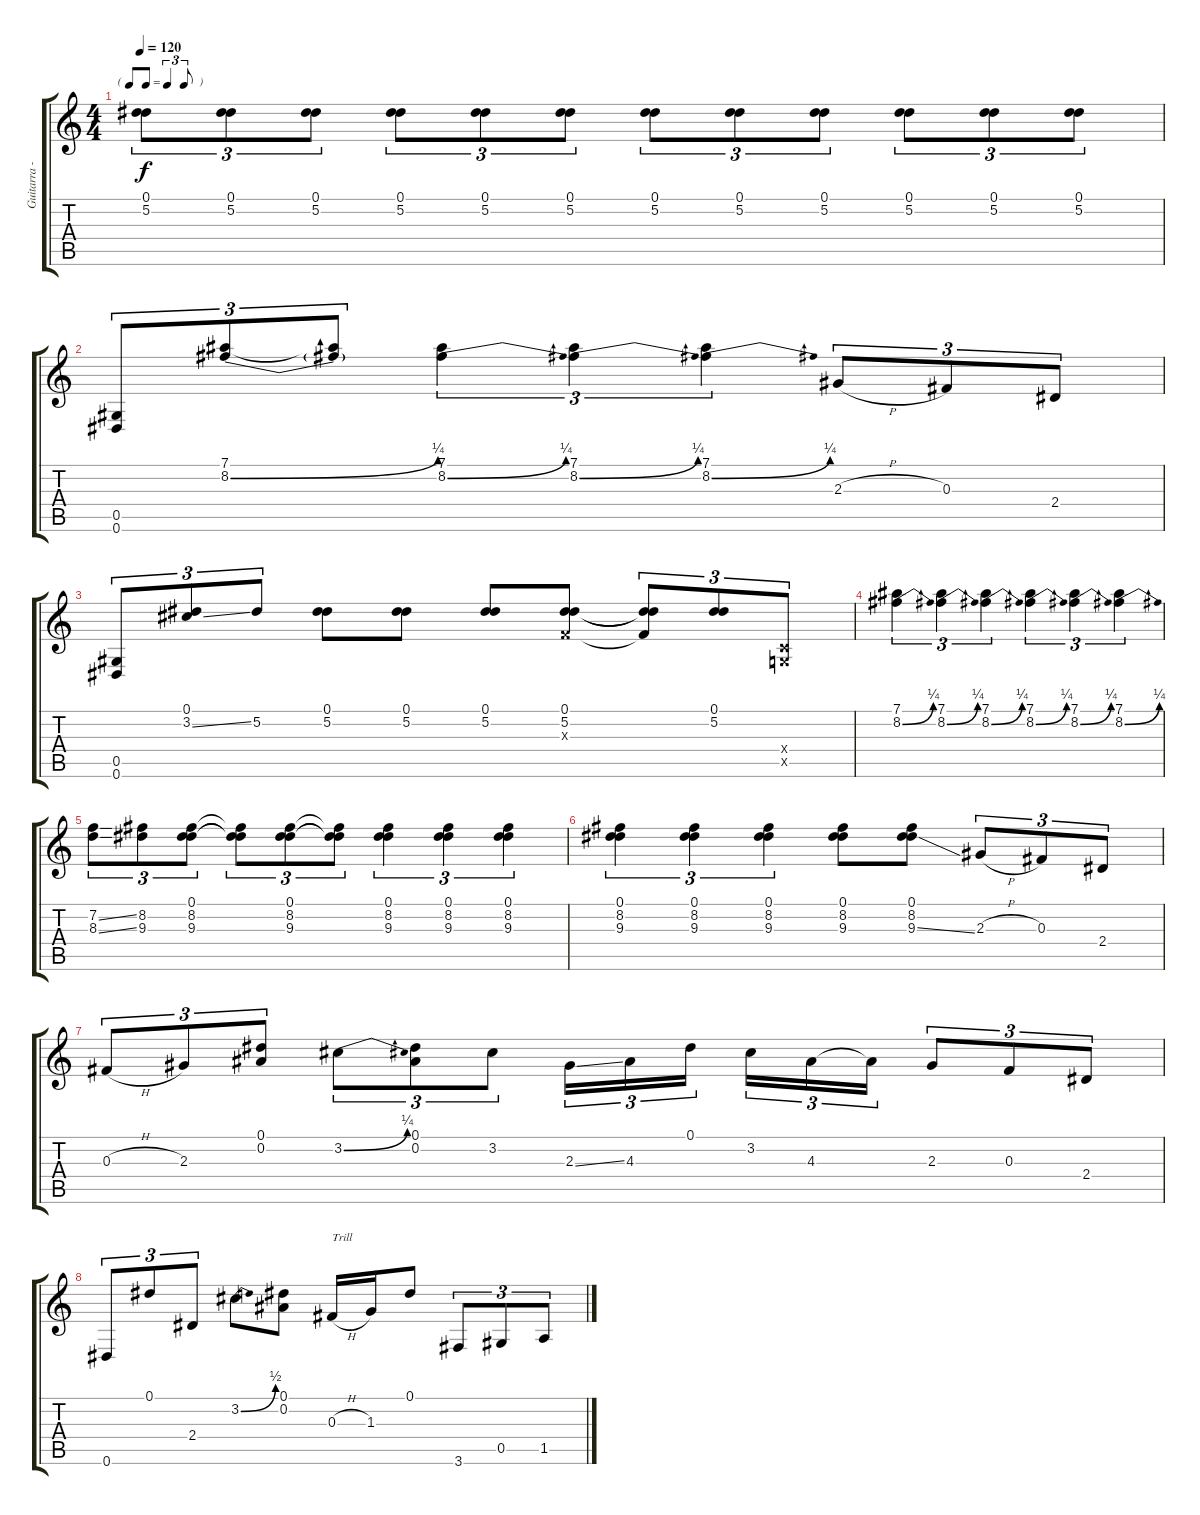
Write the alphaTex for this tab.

\track ("Guitarra - SRV" "Guitarra -") {instrument overdrivenguitar}
\staff {score tabs}
\tuning (Eb4 Bb3 Gb3 Db3 Ab2 Eb2) {hide}
\ts (4 4)
\tf triplet8th
\tempo 120
\clef g2
\ks c
(0.1 5.2).8{tu (3 2) dy f} (0.1 5.2).8{tu (3 2)} (0.1 5.2).8{tu (3 2)} (0.1 5.2).8{tu (3 2)} (0.1 5.2).8{tu (3 2)} (0.1 5.2).8{tu (3 2)} (0.1 5.2).8{tu (3 2)} (0.1 5.2).8{tu (3 2)} (0.1 5.2).8{tu (3 2)} (0.1 5.2).8{tu (3 2)} (0.1 5.2).8{tu (3 2)} (0.1 5.2).8{tu (3 2)} |
(0.5 0.6).8{tu (3 2)} (7.1 8.2{be (bend 0 0 60 1)}).8{tu (3 2)} (7.1{t} 8.2{t}).8{tu (3 2)} (7.1 8.2{be (bend 0 0 60 1)}).4{tu (3 2)} (7.1 8.2{be (bend 0 0 60 1)}).4{tu (3 2)} (7.1 8.2{be (bend 0 0 60 1)}).4{tu (3 2)} 2.3{h}.8{tu (3 2)} 0.3.8{tu (3 2)} 2.4.8{tu (3 2)} |
(0.5 0.6).8{tu (3 2)} (0.1 3.2{ss}).8{tu (3 2)} 5.2.8{tu (3 2)} (0.1 5.2).8 (0.1 5.2).8 (0.1 5.2).8 (0.1 5.2 -1.3{x}).8 (0.1{t} 5.2{t} -1.3{t}).8{tu (3 2)} (0.1 5.2).8{tu (3 2)} (-1.4{x} -1.5{x}).8{tu (3 2)} |
(7.1 8.2{be (bend 0 0 60 1)}).4{tu (3 2)} (7.1 8.2{be (bend 0 0 60 1)}).4{tu (3 2)} (7.1 8.2{be (bend 0 0 60 1)}).4{tu (3 2)} (7.1 8.2{be (bend 0 0 60 1)}).4{tu (3 2)} (7.1 8.2{be (bend 0 0 60 1)}).4{tu (3 2)} (7.1 8.2{be (bend 0 0 60 1)}).4{tu (3 2)} |
(7.2{ss} 8.3{ss}).8{tu (3 2)} (8.2 9.3).8{tu (3 2)} (0.1 8.2 9.3).8{tu (3 2)} (0.1{t} 8.2{t} 9.3{t}).8{tu (3 2)} (0.1 8.2 9.3).8{tu (3 2)} (0.1{t} 8.2{t} 9.3{t}).8{tu (3 2)} (0.1 8.2 9.3).4{tu (3 2)} (0.1 8.2 9.3).4{tu (3 2)} (0.1 8.2 9.3).4{tu (3 2)} |
(0.1 8.2 9.3).4{tu (3 2)} (0.1 8.2 9.3).4{tu (3 2)} (0.1 8.2 9.3).4{tu (3 2)} (0.1 8.2 9.3).8 (0.1 8.2 9.3{ss}).8 2.3{h}.8{tu (3 2)} 0.3.8{tu (3 2)} 2.4.8{tu (3 2)} |
0.3{h}.8{tu (3 2)} 2.3.8{tu (3 2)} (0.1 0.2).8{tu (3 2)} 3.2{be (bend 0 0 60 1)}.8{tu (3 2)} (0.1 0.2).8{tu (3 2)} 3.2.8{tu (3 2)} 2.3{ss}.16{tu (3 2)} 4.3.16{tu (3 2)} 0.1.16{tu (3 2)} 3.2.16{tu (3 2)} 4.3.16{tu (3 2)} 4.3{t}.16{tu (3 2)} 2.3.8{tu (3 2)} 0.3.8{tu (3 2)} 2.4.8{tu (3 2)} |
0.6.8{tu (3 2)} 0.1.8{tu (3 2)} 2.4.8{tu (3 2)} 3.2{be (bend 0 0 60 2)}.8 (0.1 0.2).8 0.3{h}.16{txt "Trill"} 1.3.16 0.1.8 3.6.8{tu (3 2)} 0.5.8{tu (3 2)} 1.5.8{tu (3 2)}
